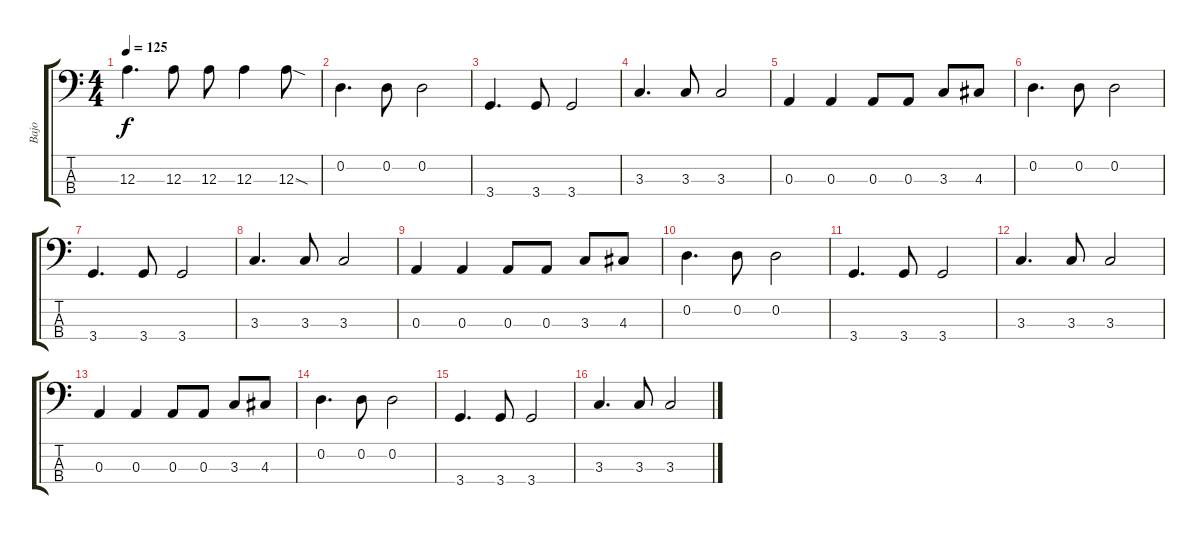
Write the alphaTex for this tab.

\track ("Bajo" "Bajo") {instrument electricbasspick}
\staff {score tabs}
\tuning (G2 D2 A1 E1) {hide}
\ts (4 4)
\tempo 125
\clef f4
\ks c
12.3.4{d dy f} 12.3.8 12.3.8 12.3.4 12.3{sod}.8 |
0.2.4{d} 0.2.8 0.2.2 |
3.4.4{d} 3.4.8 3.4.2 |
3.3.4{d} 3.3.8 3.3.2 |
0.3.4 0.3.4 0.3.8 0.3.8 3.3.8 4.3.8 |
0.2.4{d} 0.2.8 0.2.2 |
3.4.4{d} 3.4.8 3.4.2 |
3.3.4{d} 3.3.8 3.3.2 |
0.3.4 0.3.4 0.3.8 0.3.8 3.3.8 4.3.8 |
0.2.4{d} 0.2.8 0.2.2 |
3.4.4{d} 3.4.8 3.4.2 |
3.3.4{d} 3.3.8 3.3.2 |
0.3.4 0.3.4 0.3.8 0.3.8 3.3.8 4.3.8 |
0.2.4{d} 0.2.8 0.2.2 |
3.4.4{d} 3.4.8 3.4.2 |
3.3.4{d} 3.3.8 3.3.2
